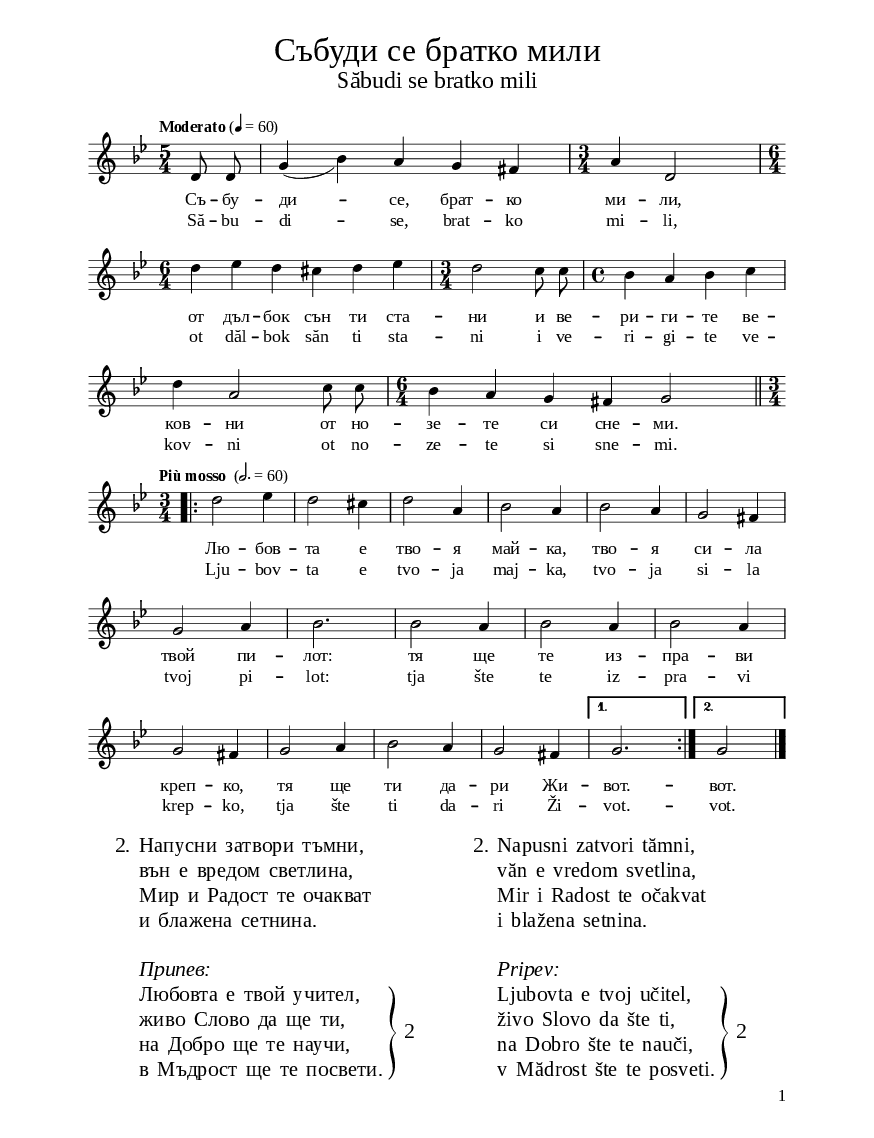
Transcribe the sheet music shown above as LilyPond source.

\version "2.24.2"

% include paper part and global functions
\include "include/globals.ily"

"rightBraces025" = \markup {
  \column {
    % repeat braces
    \translate #'(0 . -17.5 )
    \right-brace #45

  }
  \column {
    % repeat numbers


    \translate #'(0 . -17.9 )
    2

  }
}


\bookpart {
  \label #'ref025
  \tocItem \markup "Събуди се братко мили – Săbudi se bratko mili"
  \include "include/bookpart-paper.ily"
  \score {
    \include "include/score-layout.ily"

    \new Voice \absolute {
      \clef treble
      \key g \minor
      \time 5/4
      \tempoFunc "Moderato" 4 "60"
      \autoBeamOff

      \partial 4
      d'8 d'8 | \slurDown g'4(bes'4) \slurNeutral a'4 g'4 fis'4 | \time 3/4 a'4 d'2 | \time 6/4 \break
      d''4 es''4 d''4 cis''4 d''4 es''4 | \time 3/4 d''2 c''8 c''8 | \time 4/4 bes'4 a'4 bes'4 c''4 \break
      d''4 a'2 c''8 c''8 | \time 6/4 bes'4 a'4 g'4 fis'4 g'2 | \time 3/4 \break
      \repeat volta 2 {
 \bar ".|:-||"

        \tempoFunc "Più mosso " 2. "60"
        d''2 es''4 | d''2 cis''4| d''2  a'4 | bes'2 a'4 | bes'2 a'4 | g'2 fis'4 | \break
        g'2 a'4 | bes'2. | bes'2 a'4 | bes'2 a'4 | bes'2 a'4| \break
        g'2 fis'4 | g'2 a'4 | bes'2 a'4 | g'2 fis'4 |  }
        \alternative {
        {
        g'2.| }   {
        g'2 \bar "|." } }
     
    }

    \addlyrics {
      Съ -- бу -- ди -- се, брат -- ко ми -- ли,
      от дъл -- бок сън ти ста -- ни и ве -- ри -- ги -- те ве --
      ков -- ни от но -- зе -- те си сне -- ми.
      Лю -- бов -- та е тво -- я май -- ка, тво -- я си -- ла
      твой пи -- лот: тя ще те из -- пра -- ви
      креп -- ко, тя ще ти да -- ри Жи -- вот. -- вот.
    }
   \addlyrics {
      Să -- bu -- di -- se, brat -- ko mi -- li,
      ot dăl -- bok săn ti sta -- ni i ve -- ri -- gi -- te ve --
      kov -- ni ot no -- ze -- te si sne -- mi.
      Lju -- bov -- ta e tvo -- ja maj -- ka, tvo -- ja si -- la
      tvoj pi -- lot: tja šte te iz -- pra -- vi
      krep -- ko, tja šte ti da -- ri Ži -- vot. -- vot.
    }

    \header {
      title = \titleFunc "Събуди се братко мили" "Săbudi se bratko mili"
    }

    \midi{}

  } % score




  \markup \fontsize #bgCoupletFontSize {
    \hspace #2.5
    \override #`(baseline-skip . ,bgCoupletBaselineSkip) % affects space between column lines
    \column {

      \line { 2.  Напусни затвори тъмни, }
      \line {   "   " вън е вредом светлина, }
      \line {   "   " Мир и Радост те очакват }
      \line {   "   " и блажена сетнина. }
      \line { " " }
      \line { "   " \italic {Припев: } }
      \line { "   "Любовта е твой учител, }
      \line {   "   " живо Слово да ще ти, }
      \line {   "   " на Добро ще те научи, }
      \line {   "   " в Мъдрост ще те посвети. }

    }
    \"rightBraces025"

    \hspace #5
    \override #`(baseline-skip . ,bgCoupletBaselineSkip) % affects space between column lines
    \column {

      \line { 2.  Napusni zatvori tămni, }
      \line {   "   " văn e vredom svetlina, }
      \line {   "   " Mir i Radost te očakvat }
      \line {   "   " i blažena setnina. }
      \line { " " }
      \line { "   " \italic {Pripev: } }
      \line { "   "Ljubovta e tvoj učitel, }
      \line {   "   " živo Slovo da šte ti, }
      \line {   "   " na Dobro šte te nauči, }
      \line {   "   " v Mădrost šte te posveti. }

    } %column
    \"rightBraces025"
  } % markup

  \pageBreak

  \markup \fontsize #bgCoupletFontSize {
    \hspace #2.5
    \override #`(baseline-skip . ,bgCoupletBaselineSkip) % affects space between column lines
    \column {


      \line { 3. И на брата си продумай }
      \line {   "   " сладка дума с подтик нов; }
      \line {   "   " ти сърцето му да стоплиш }
      \line {   "   " с твойта искрена любов. }
      \line { " " }
      \line { "   " \italic {Припев: } }
      \line { "   "Любовта е твой спасител, }
      \line {   "   " нея в помощ призови: }
      \line {   "   " тя душата ти от гнета }
      \line {   "   " скоро ще освободи. }
    } \"rightBraces025"


    \hspace #5
    \override #`(baseline-skip . ,bgCoupletBaselineSkip) % affects space between column lines
    \column {
      \line { 3. I na brata si produmaj }
      \line {   "   " sladka duma s podtik nov; }
      \line {   "   " ti sărceto mu da stopliš }
      \line {   "   " s tvojta iskrena ljubov. }
      \line { " " }
      \line { "   " \italic {Pripev: } }
      \line { "   "Ljubovta e tvoj spasitel, }
      \line {   "   " neja v pomošt prizovi: }
      \line {   "   " tja dušata ti ot gneta }
      \line {   "   " skoro šte osvobodi. }
    } %column
    \"rightBraces025"
  } % markup

  \markup \empty-two

  % include foreign translation(s) of the song
  \version "2.24.2"

\markup \fill-line { \fontsize #deTitleFontSize "Wache auf, lieber Bruder" }
\markup \null
\markup \null
\markup \fontsize #deCoupletFontSize {
  \hspace #10
  \override #`(baseline-skip . ,deCoupletBaselineSkip)

  \column {
    \line { 1. Wache auf, lieber Bruder, }
    \line {   "   " erhebe dich vom tiefen Schlaf}
    \line {   "   " und nimm die jahrhundertealten Ketten}
    \line {   "   " von deinen Füßen ab.}

    \line { " " }
    \line { "   " \italic { Refrain:}  }
    \line { "   "Die Liebe ist deine Mutter,}
    \line {   "   "deine Kraft, dein Pilot; }
    \line {   "   " sie wird dich stark aufrichten, }
    \line {   "   " dir Leben schenken. }

    \line { " " }
    \line {    2. Verlasse die düsteren Gefängnisse, }
    \line {   "   "draußen ist überall Licht; }
    \line {   "   " Frieden und Freude erwarten dich, }
    \line {   "   " und seliges Danach. }


    \line { " " }
    \line { "   " \italic { Refrain:}  }
    \line { "   " Die Liebe ist dein Meister, }
    \line {   "   " auf dass sie dir das lebendige Wort geben wird; }
    \line {   "   " sie wird dich das Gute lehren }
    \line {   "   " und dich in die Weisheit einweihen. }


    \line { " " }
    \line { 3. Und sage deinem Bruder, }
    \line {   "   " ein süßes Wort mit neuer Regung; }
    \line {   "   " auf dass du sein Herz erwärmst }
    \line {   "   " mit deiner aufrichtigen Liebe.}

    \line { " " }
    \line { "   " \italic { Refrain: } }
    \line {"   "    Die Liebe ist dein Erlöser: }
    \line {   "   " Ruf sie zur Hilfe; }
    \line {   "   " sie wird deine Seele vom Joch}
    \line {   "   " bald befreien.}

  }

}


} % bookpart
